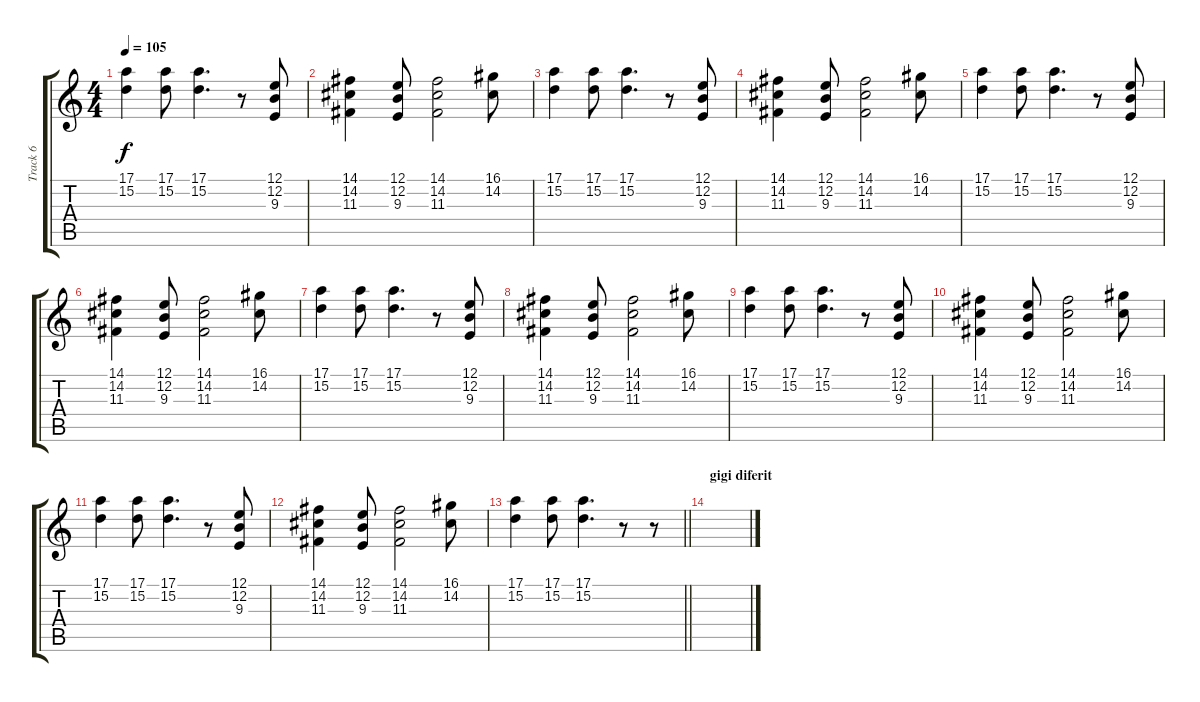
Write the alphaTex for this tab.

\track ("Track 6" "Track 6") {instrument drawbarorgan}
\staff {score tabs}
\tuning (E4 B3 G3 D3 A2 E2) {hide}
\ts (4 4)
\tempo 105
\clef g2
\ks c
(17.1 15.2).4{dy f} (17.1 15.2).8 (17.1 15.2).4{d} r.8 (12.1 12.2 9.3).8 |
(14.1 14.2 11.3).4 (12.1 12.2 9.3).8 (14.1 14.2 11.3).2 (16.1 14.2).8 |
(17.1 15.2).4 (17.1 15.2).8 (17.1 15.2).4{d} r.8 (12.1 12.2 9.3).8 |
(14.1 14.2 11.3).4 (12.1 12.2 9.3).8 (14.1 14.2 11.3).2 (16.1 14.2).8 |
(17.1 15.2).4 (17.1 15.2).8 (17.1 15.2).4{d} r.8 (12.1 12.2 9.3).8 |
(14.1 14.2 11.3).4 (12.1 12.2 9.3).8 (14.1 14.2 11.3).2 (16.1 14.2).8 |
(17.1 15.2).4 (17.1 15.2).8 (17.1 15.2).4{d} r.8 (12.1 12.2 9.3).8 |
(14.1 14.2 11.3).4 (12.1 12.2 9.3).8 (14.1 14.2 11.3).2 (16.1 14.2).8 |
(17.1 15.2).4 (17.1 15.2).8 (17.1 15.2).4{d} r.8 (12.1 12.2 9.3).8 |
(14.1 14.2 11.3).4 (12.1 12.2 9.3).8 (14.1 14.2 11.3).2 (16.1 14.2).8 |
(17.1 15.2).4 (17.1 15.2).8 (17.1 15.2).4{d} r.8 (12.1 12.2 9.3).8 |
(14.1 14.2 11.3).4 (12.1 12.2 9.3).8 (14.1 14.2 11.3).2 (16.1 14.2).8 |
\barLineRight lightlight
(17.1 15.2).4 (17.1 15.2).8 (17.1 15.2).4{d} r.8 r.8 |
\section ("" "gigi diferit")
